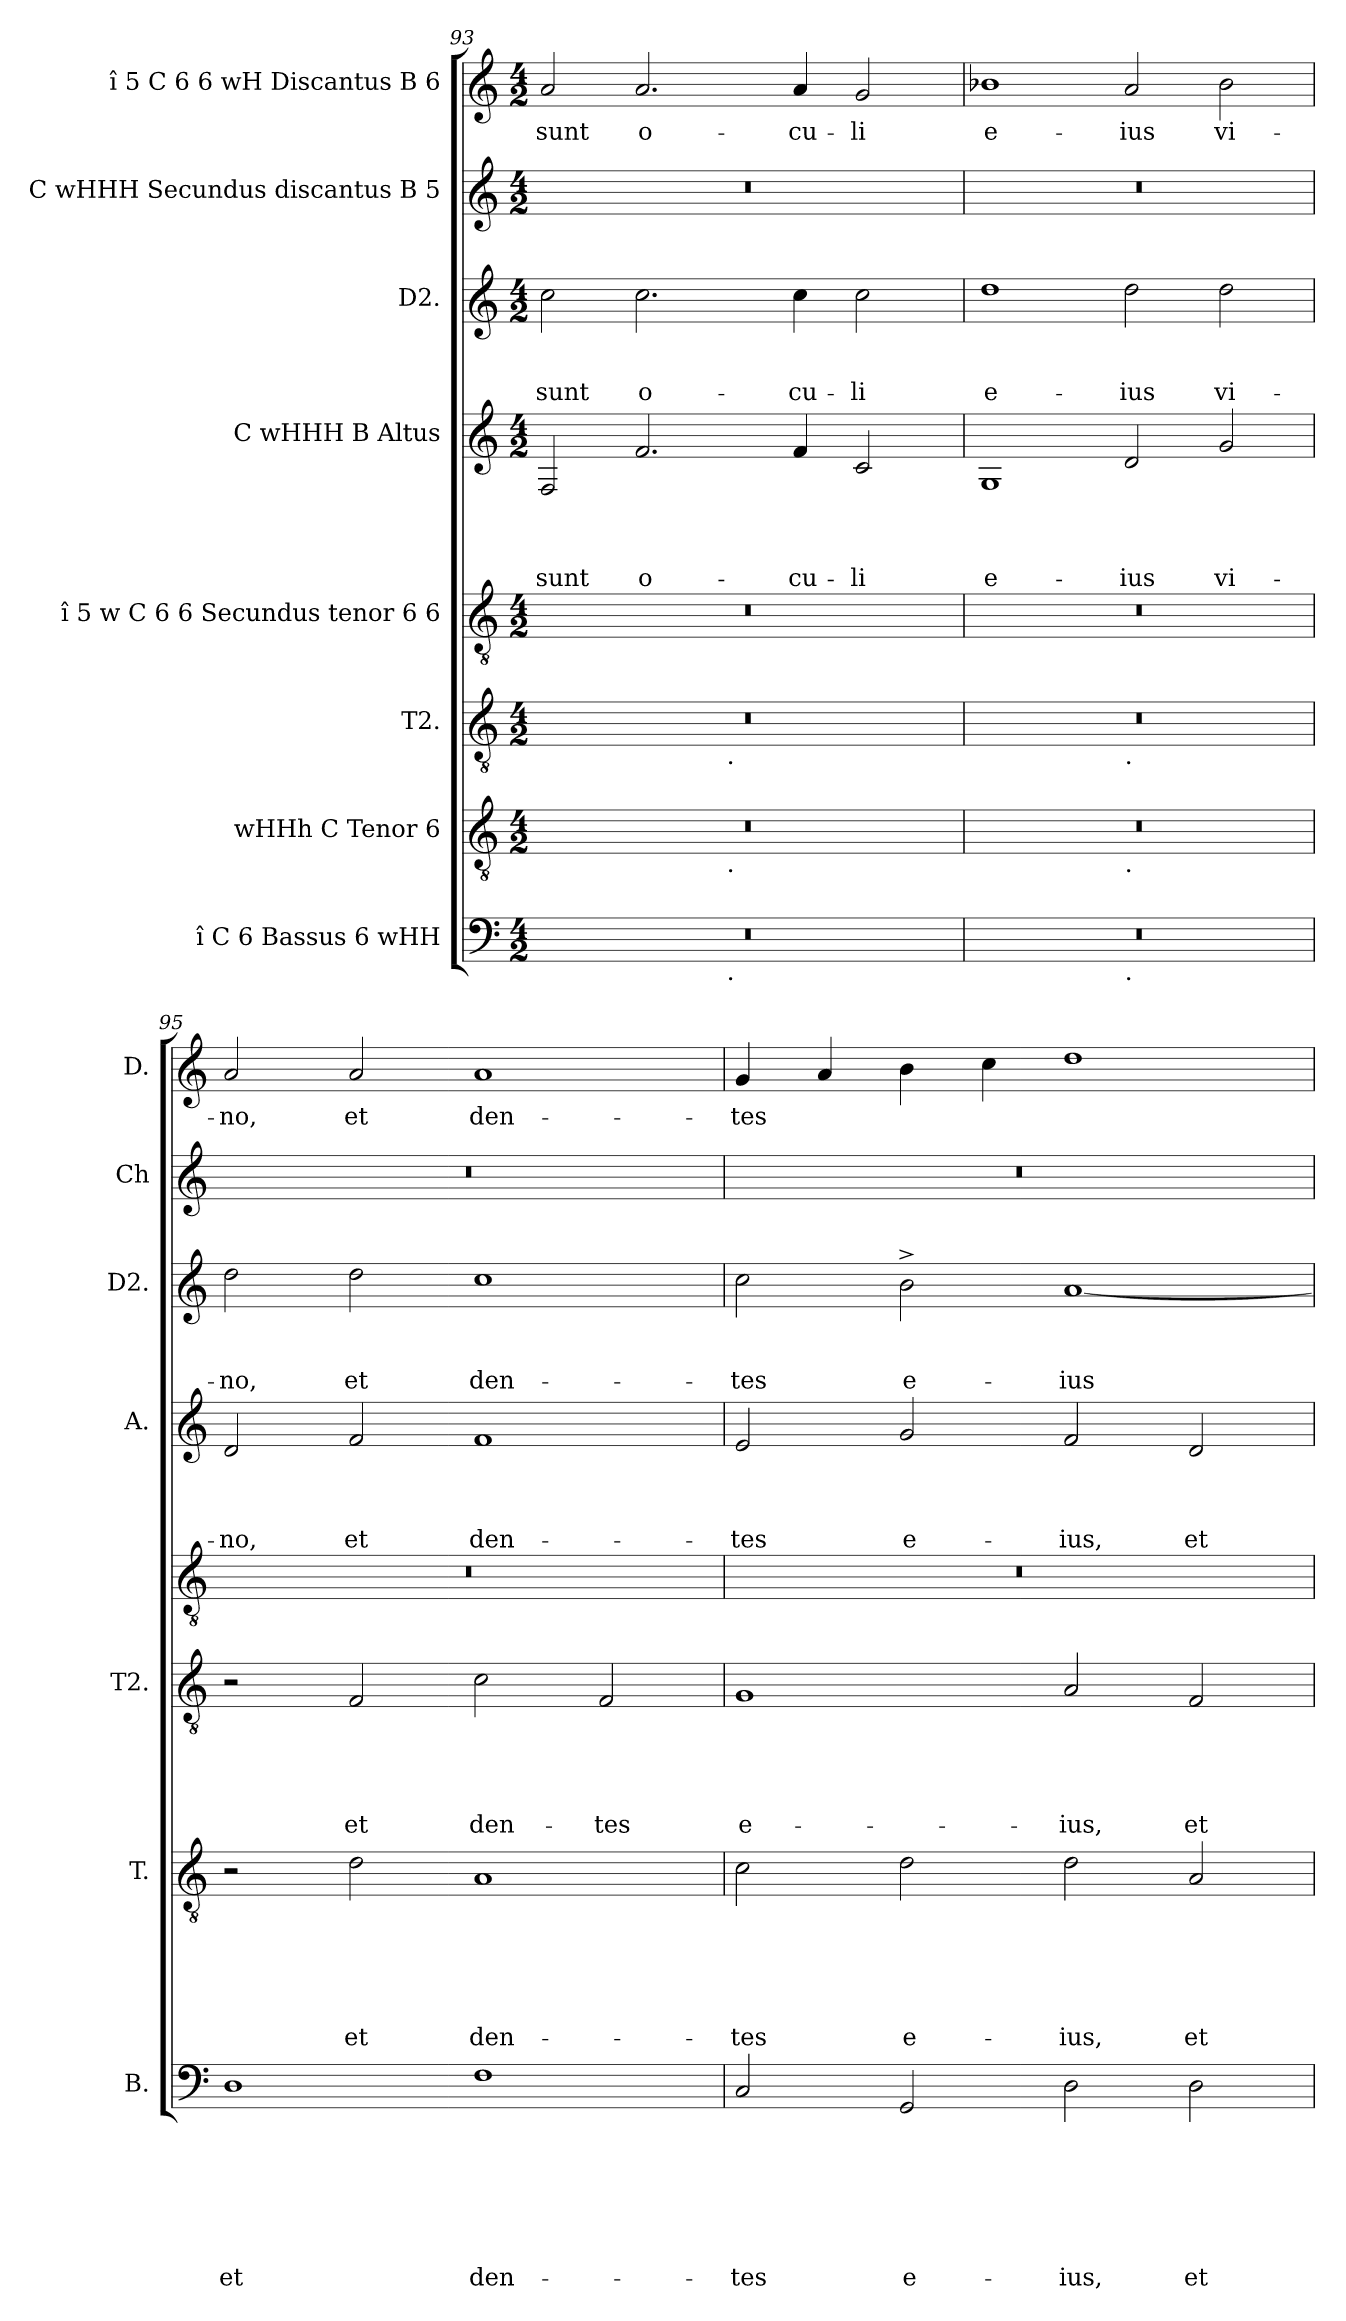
**kern	**text	**text	**text	**text	**text	**text	**text	**kern	**text	**text	**text	**text	**text	**text	**kern	**text	**text	**text	**text	**text	**kern	**kern	**text	**text	**text	**text	**kern	**text	**text	**text	**kern	**kern	**text
*part8	*part8	*part8	*part8	*part8	*part8	*part8	*part8	*part7	*part7	*part7	*part7	*part7	*part7	*part7	*part6	*part6	*part6	*part6	*part6	*part6	*part5	*part4	*part4	*part4	*part4	*part4	*part3	*part3	*part3	*part3	*part2	*part1	*part1
*staff8	*staff8	*staff8	*staff8	*staff8	*staff8	*staff8	*staff8	*staff7	*staff7	*staff7	*staff7	*staff7	*staff7	*staff7	*staff6	*staff6	*staff6	*staff6	*staff6	*staff6	*staff5	*staff4	*staff4	*staff4	*staff4	*staff4	*staff3	*staff3	*staff3	*staff3	*staff2	*staff1	*staff1
*I"î C 6 Bassus 6 wHH	*	*	*	*	*	*	*	*I"wHHh C Tenor 6	*	*	*	*	*	*	*I"T2.	*	*	*	*	*	*I"î 5 w C 6 6 Secundus tenor 6 6	*I"C wHHH B Altus	*	*	*	*	*I"D2.	*	*	*	*I"C wHHH Secundus discantus B 5	*I"î 5 C 6 6 wH Discantus B 6	*
*I'B.	*	*	*	*	*	*	*	*I'T.	*	*	*	*	*	*	*I'T2.	*	*	*	*	*	*	*I'A.	*	*	*	*	*I'D2.	*	*	*	*I'Ch	*I'D.	*
*clefF4	*	*	*	*	*	*	*	*clefGv2	*	*	*	*	*	*	*clefGv2	*	*	*	*	*	*clefGv2	*clefG2	*	*	*	*	*clefG2	*	*	*	*clefG2	*clefG2	*
*k[]	*	*	*	*	*	*	*	*k[]	*	*	*	*	*	*	*k[]	*	*	*	*	*	*k[]	*k[]	*	*	*	*	*k[]	*	*	*	*k[]	*k[]	*
*C:	*	*	*	*	*	*	*	*C:	*	*	*	*	*	*	*C:	*	*	*	*	*	*C:	*C:	*	*	*	*	*C:	*	*	*	*C:	*C:	*
*M4/2	*	*	*	*	*	*	*	*M4/2	*	*	*	*	*	*	*M4/2	*	*	*	*	*	*M4/2	*M4/2	*	*	*	*	*M4/2	*	*	*	*M4/2	*M4/2	*
=93	=93	=93	=93	=93	=93	=93	=93	=93	=93	=93	=93	=93	=93	=93	=93	=93	=93	=93	=93	=93	=93	=93	=93	=93	=93	=93	=93	=93	=93	=93	=93	=93	=93
!	!	!	!	!	!	!	!	!	!	!	!	!	!	!	!	!	!	!	!	!	!	!	!	!	!	!LO:LY:b	!	!	!	!LO:LY:b	!	!	!LO:LY:b
*^	*	*	*	*	*	*	*	*^	*	*	*	*	*	*	*^	*	*	*	*	*	*	*	*	*	*	*	*	*	*	*	*	*	*
0r	2ryy	.	.	.	.	.	.	.	0r	2ryy	.	.	.	.	.	.	0r	2ryy	.	.	.	.	.	0r	2F/	.	.	.	sunt	2cc\	.	.	sunt	0r	2a/	sunt
!	!	!	!	!	!	!	!	!	!	!	!	!	!	!	!	!	!	!	!	!	!	!	!	!	!	!	!	!	!LO:LY:b	!	!	!	!LO:LY:b	!	!	!LO:LY:b
.	4...ryy	.	.	.	.	.	.	.	.	4...ryy	.	.	.	.	.	.	.	4...ryy	.	.	.	.	.	.	2.f/	.	.	.	o-	2.cc\	.	.	o-	.	2.a/	o-
!	!	!	!	!	!	!	!	!	!	!	!	!	!	!	!	!	!	!LO:TX:b:t=.	!	!	!	!	!	!	!	!	!	!	!	!	!	!	!	!	!	!
!	!	!	!	!	!	!	!	!	!	!LO:TX:b:t=.	!	!	!	!	!	!	!	!	!	!	!	!	!	!	!	!	!	!	!	!	!	!	!	!	!	!
!	!LO:TX:b:t=.	!	!	!	!	!	!	!	!	!	!	!	!	!	!	!	!	!	!	!	!	!	!	!	!	!	!	!	!	!	!	!	!	!	!	!
.	1ryy	.	.	.	.	.	.	.	.	1ryy	.	.	.	.	.	.	.	1ryy	.	.	.	.	.	.	.	.	.	.	.	.	.	.	.	.	.	.
!	!	!	!	!	!	!	!	!	!	!	!	!	!	!	!	!	!	!	!	!	!	!	!	!	!	!	!	!	!LO:LY:b	!	!	!	!LO:LY:b	!	!	!LO:LY:b
.	.	.	.	.	.	.	.	.	.	.	.	.	.	.	.	.	.	.	.	.	.	.	.	.	4f/	.	.	.	-cu-	4cc\	.	.	-cu-	.	4a/	-cu-
!	!	!	!	!	!	!	!	!	!	!	!	!	!	!	!	!	!	!	!	!	!	!	!	!	!	!	!	!	!LO:LY:b	!	!	!	!LO:LY:b	!	!	!LO:LY:b
.	.	.	.	.	.	.	.	.	.	.	.	.	.	.	.	.	.	.	.	.	.	.	.	.	2c/	.	.	.	-li	2cc\	.	.	-li	.	2g/	-li
.	32ryy	.	.	.	.	.	.	.	.	32ryy	.	.	.	.	.	.	.	32ryy	.	.	.	.	.	.	.	.	.	.	.	.	.	.	.	.	.	.
!!LO:LB:g=z
=94	=94	=94	=94	=94	=94	=94	=94	=94	=94	=94	=94	=94	=94	=94	=94	=94	=94	=94	=94	=94	=94	=94	=94	=94	=94	=94	=94	=94	=94	=94	=94	=94	=94	=94	=94	=94
!	!	!	!	!	!	!	!	!	!	!	!	!	!	!	!	!	!	!	!	!	!	!	!	!	!	!	!	!	!LO:LY:b:rj	!	!	!	!LO:LY:b:rj	!	!	!LO:LY:b:rj
0r	1ryy	.	.	.	.	.	.	.	0r	1ryy	.	.	.	.	.	.	0r	1ryy	.	.	.	.	.	0r	1G	.	.	.	e-	1dd	.	.	e-	0r	1b-X	e-
!	!	!	!	!	!	!	!	!	!	!	!	!	!	!	!	!	!	!LO:TX:b:t=.	!	!	!	!	!	!	!	!	!	!	!	!	!	!	!	!	!	!
!	!	!	!	!	!	!	!	!	!	!LO:TX:b:t=.	!	!	!	!	!	!	!	!	!	!	!	!	!	!	!	!	!	!	!	!	!	!	!	!	!	!
!	!LO:TX:b:t=.	!	!	!	!	!	!	!	!	!	!	!	!	!	!	!	!	!	!	!	!	!	!	!	!	!	!	!	!	!	!	!	!	!	!	!
!	!	!	!	!	!	!	!	!	!	!	!	!	!	!	!	!	!	!	!	!	!	!	!	!	!	!	!	!	!LO:LY:b	!	!	!	!LO:LY:b	!	!	!LO:LY:b
.	1ryy	.	.	.	.	.	.	.	.	1ryy	.	.	.	.	.	.	.	1ryy	.	.	.	.	.	.	2d/	.	.	.	-ius	2dd\	.	.	-ius	.	2a/	-ius
!	!	!	!	!	!	!	!	!	!	!	!	!	!	!	!	!	!	!	!	!	!	!	!	!	!	!	!	!	!LO:LY:b	!	!	!	!LO:LY:b	!	!	!LO:LY:b
.	.	.	.	.	.	.	.	.	.	.	.	.	.	.	.	.	.	.	.	.	.	.	.	.	2g/	.	.	.	vi-	2dd\	.	.	vi-	.	2b-\	vi-
=95	=95	=95	=95	=95	=95	=95	=95	=95	=95	=95	=95	=95	=95	=95	=95	=95	=95	=95	=95	=95	=95	=95	=95	=95	=95	=95	=95	=95	=95	=95	=95	=95	=95	=95	=95	=95
!	!	!	!	!	!	!	!	!LO:LY:b	!	!	!	!	!	!	!	!	!	!	!	!	!	!	!	!	!	!	!	!	!LO:LY:b	!	!	!	!LO:LY:b	!	!	!LO:LY:b
*v	*v	*	*	*	*	*	*	*	*	*	*	*	*	*	*	*	*v	*v	*	*	*	*	*	*	*	*	*	*	*	*	*	*	*	*	*	*
*	*	*	*	*	*	*	*	*v	*v	*	*	*	*	*	*	*	*	*	*	*	*	*	*	*	*	*	*	*	*	*	*	*	*	*
1D	.	.	.	.	.	.	et	2r	.	.	.	.	.	.	2r	.	.	.	.	.	0r	2d/	.	.	.	-no,	2dd\	.	.	-no,	0r	2a/	-no,
!	!	!	!	!	!	!	!	!	!	!	!	!	!	!LO:LY:b	!	!	!	!	!	!LO:LY:b	!	!	!	!	!	!LO:LY:b	!	!	!	!LO:LY:b	!	!	!LO:LY:b
.	.	.	.	.	.	.	.	2d\	.	.	.	.	.	et	2F/	.	.	.	.	et	.	2f/	.	.	.	et	2dd\	.	.	et	.	2a/	et
!	!	!	!	!	!	!	!LO:LY:b	!	!	!	!	!	!	!LO:LY:b	!	!	!	!	!	!LO:LY:b	!	!	!	!	!	!LO:LY:b	!	!	!	!LO:LY:b	!	!	!LO:LY:b
1F	.	.	.	.	.	.	den-	1A	.	.	.	.	.	den-	2c\	.	.	.	.	den-	.	1f	.	.	.	den-	1cc	.	.	den-	.	1a	den-
!	!	!	!	!	!	!	!	!	!	!	!	!	!	!	!	!	!	!	!	!LO:LY:b	!	!	!	!	!	!	!	!	!	!	!	!	!
.	.	.	.	.	.	.	.	.	.	.	.	.	.	.	2F/	.	.	.	.	-tes	.	.	.	.	.	.	.	.	.	.	.	.	.
=96	=96	=96	=96	=96	=96	=96	=96	=96	=96	=96	=96	=96	=96	=96	=96	=96	=96	=96	=96	=96	=96	=96	=96	=96	=96	=96	=96	=96	=96	=96	=96	=96	=96
!	!	!	!	!	!	!	!LO:LY:b	!	!	!	!	!	!	!LO:LY:b	!	!	!	!	!	!LO:LY:b:rj	!	!	!	!	!	!LO:LY:b	!	!	!	!LO:LY:b	!	!	!LO:LY:b
2C/	.	.	.	.	.	.	-tes	2c\	.	.	.	.	.	-tes	1G	.	.	.	.	e-	0r	2e/	.	.	.	-tes	2cc\	.	.	-tes	0r	4g/	-tes
.	.	.	.	.	.	.	.	.	.	.	.	.	.	.	.	.	.	.	.	.	.	.	.	.	.	.	.	.	.	.	.	4a/	.
!	!	!	!	!	!	!	!LO:LY:b	!	!	!	!	!	!	!LO:LY:b	!	!	!	!	!	!	!	!	!	!	!	!LO:LY:b	!	!	!	!LO:LY:b	!	!	!
2GG/	.	.	.	.	.	.	e-	2d\	.	.	.	.	.	e-	.	.	.	.	.	.	.	2g/	.	.	.	e-	2b^>\	.	.	e-	.	4b\	.
.	.	.	.	.	.	.	.	.	.	.	.	.	.	.	.	.	.	.	.	.	.	.	.	.	.	.	.	.	.	.	.	4cc\	.
!	!	!	!	!	!	!	!LO:LY:b	!	!	!	!	!	!	!LO:LY:b	!	!	!	!	!	!LO:LY:b	!	!	!	!	!	!LO:LY:b	!	!	!	!LO:LY:b	!	!	!
2D\	.	.	.	.	.	.	-ius,	2d\	.	.	.	.	.	-ius,	2A/	.	.	.	.	-ius,	.	2f/	.	.	.	-ius,	[<1a	.	.	-ius	.	1dd	.
!	!	!	!	!	!	!	!LO:LY:b	!	!	!	!	!	!	!LO:LY:b	!	!	!	!	!	!LO:LY:b	!	!	!	!	!	!LO:LY:b	!	!	!	!	!	!	!
2D\	.	.	.	.	.	.	et	2A/	.	.	.	.	.	et	2F/	.	.	.	.	et	.	2d/	.	.	.	et	.	.	.	.	.	.	.
=	=	=	=	=	=	=	=	=	=	=	=	=	=	=	=	=	=	=	=	=	=	=	=	=	=	=	=	=	=	=	=	=	=
*-	*-	*-	*-	*-	*-	*-	*-	*-	*-	*-	*-	*-	*-	*-	*-	*-	*-	*-	*-	*-	*-	*-	*-	*-	*-	*-	*-	*-	*-	*-	*-	*-	*-
